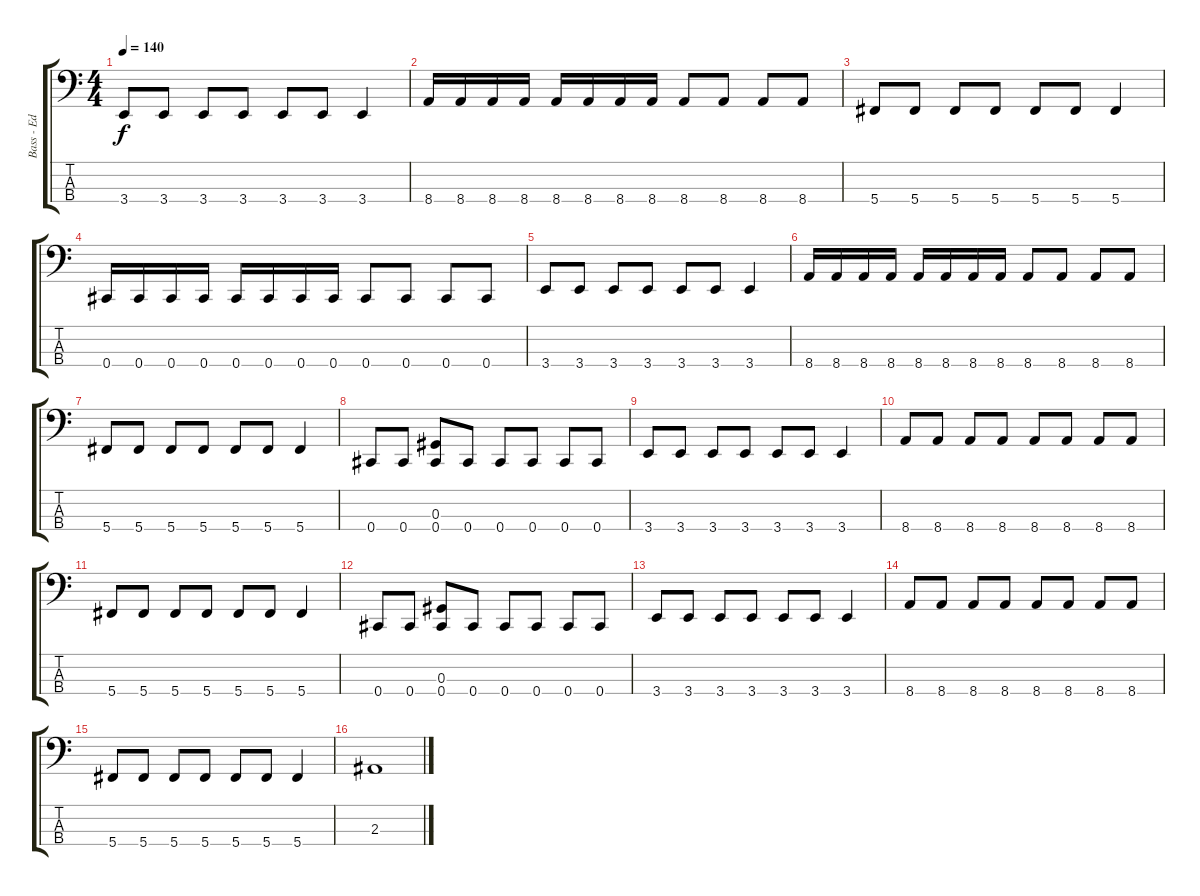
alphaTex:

\track ("Bass - Ed" "Bass - Ed") {instrument electricbassfinger}
\staff {score tabs}
\tuning (Gb2 Db2 Ab1 Db1) {hide}
\ts (4 4)
\tempo 140
\clef f4
\ks c
3.4.8{dy f} 3.4.8 3.4.8 3.4.8 3.4.8 3.4.8 3.4.4 |
8.4.16 8.4.16 8.4.16 8.4.16 8.4.16 8.4.16 8.4.16 8.4.16 8.4.8 8.4.8 8.4.8 8.4.8 |
5.4.8 5.4.8 5.4.8 5.4.8 5.4.8 5.4.8 5.4.4 |
0.4.16 0.4.16 0.4.16 0.4.16 0.4.16 0.4.16 0.4.16 0.4.16 0.4.8 0.4.8 0.4.8 0.4.8 |
3.4.8 3.4.8 3.4.8 3.4.8 3.4.8 3.4.8 3.4.4 |
8.4.16 8.4.16 8.4.16 8.4.16 8.4.16 8.4.16 8.4.16 8.4.16 8.4.8 8.4.8 8.4.8 8.4.8 |
5.4.8 5.4.8 5.4.8 5.4.8 5.4.8 5.4.8 5.4.4 |
0.4.8 0.4.8 (0.3 0.4).8 0.4.8 0.4.8 0.4.8 0.4.8 0.4.8 |
3.4.8 3.4.8 3.4.8 3.4.8 3.4.8 3.4.8 3.4.4 |
8.4.8 8.4.8 8.4.8 8.4.8 8.4.8 8.4.8 8.4.8 8.4.8 |
5.4.8 5.4.8 5.4.8 5.4.8 5.4.8 5.4.8 5.4.4 |
0.4.8 0.4.8 (0.3 0.4).8 0.4.8 0.4.8 0.4.8 0.4.8 0.4.8 |
3.4.8 3.4.8 3.4.8 3.4.8 3.4.8 3.4.8 3.4.4 |
8.4.8 8.4.8 8.4.8 8.4.8 8.4.8 8.4.8 8.4.8 8.4.8 |
5.4.8 5.4.8 5.4.8 5.4.8 5.4.8 5.4.8 5.4.4 |
2.3.1
